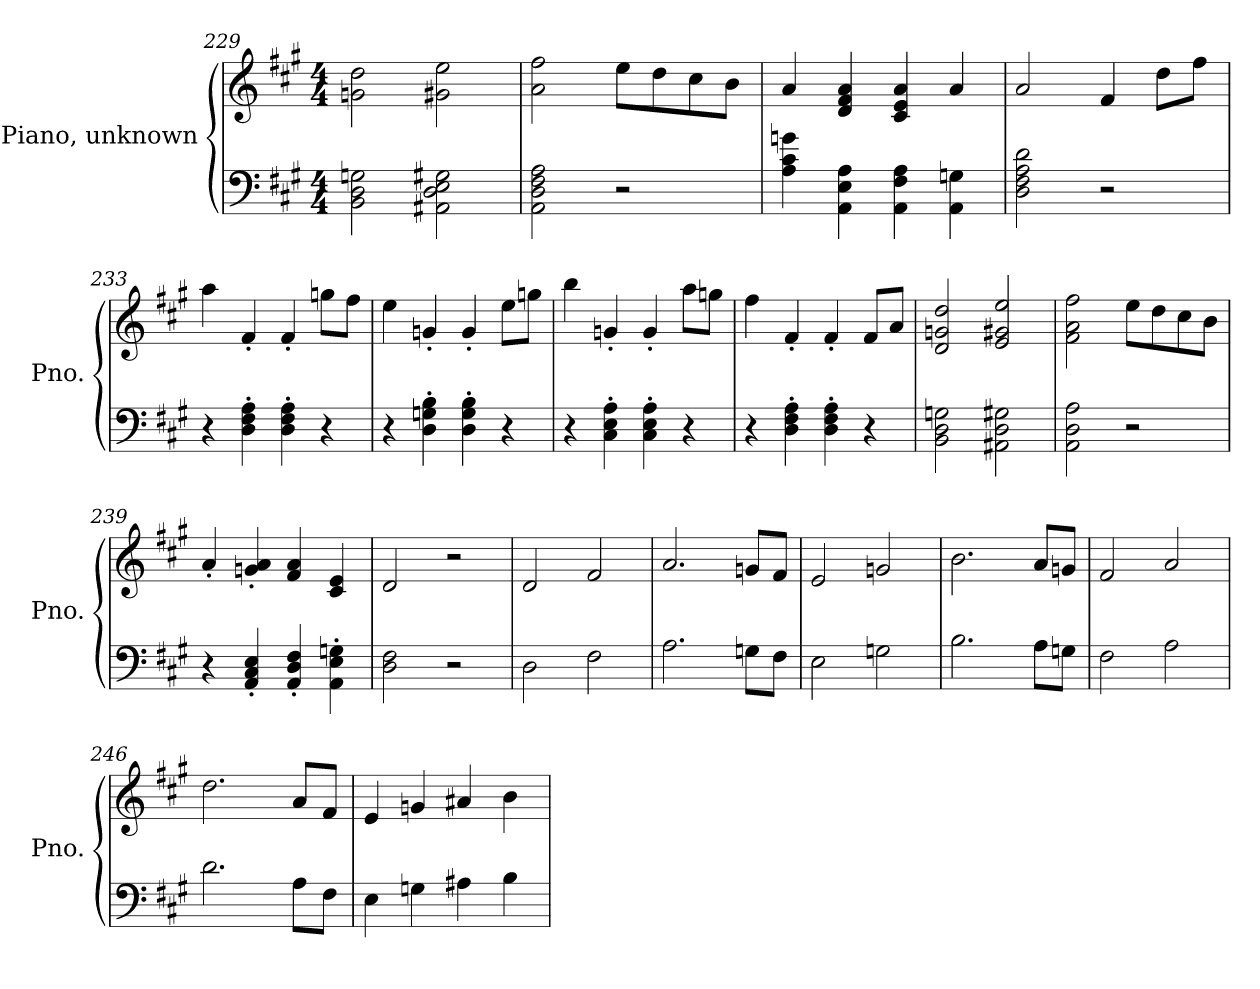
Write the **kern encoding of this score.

**kern	**kern
*part1	*part1
*staff2	*staff1
*I"Piano, unknown	*
*I'Pno.	*
*clefF4	*clefG2
*k[f#c#g#]	*k[f#c#g#]
*M4/4	*M4/4
=229	=229
2BB\ 2D\ 2Gn\	2gn\ 2dd\
2AA#X\ 2D\ 2E\ 2G#X\	2g#X\ 2ee\
!!LO:LB:g=z
=230	=230
2AA\ 2D\ 2F#\ 2A\	2a\ 2ff#\
2r	8ee\L
.	8dd\
.	8cc#\
.	8b\J
=231	=231
4A\ 4c#\ 4gn\	4a/
4AA\ 4E\ 4A\	4d/ 4f#/ 4a/
4AA\ 4F#\ 4A\	4c#/ 4e/ 4a/
4AA\ 4Gn\	4a/
=232	=232
2D\ 2F#\ 2A\ 2d\	2a/
2r	4f#/
.	8dd\L
.	8ff#\J
=233	=233
4r	4aa\
4D\' 4F#\' 4A\'	4f#'/
4D\' 4F#\' 4A\'	4f#'/
4r	8ggn\L
.	8ff#\J
=234	=234
4r	4ee\
4D\' 4Gn\' 4B\'	4gn'/
4D\' 4G\' 4B\'	4g'/
4r	8ee\L
.	8ggn\J
=235	=235
4r	4bb\
4C#\' 4E\' 4A\'	4gn'/
4C#\' 4E\' 4A\'	4g'/
4r	8aa\L
.	8ggn\J
=236	=236
4r	4ff#\
4D\' 4F#\' 4A\'	4f#'/
4D\' 4F#\' 4A\'	4f#'/
4r	8f#/L
.	8a/J
!!LO:PB:g=z
=237	=237
2BB\ 2D\ 2Gn\	2d/ 2gn/ 2dd/
2AA#X\ 2D\ 2G#X\	2e/ 2g#X/ 2ee/
=238	=238
2AA\ 2D\ 2A\	2f#\ 2a\ 2ff#\
2r	8ee\L
.	8dd\
.	8cc#\
.	8b\J
=239	=239
4r	4a'/
4AA/' 4C#/' 4E/'	4gn/' 4a/'
4AA/' 4D/' 4F#/'	4f#/ 4a/
4AA\' 4E\' 4Gn\'	4c#/ 4e/
=240	=240
2D\ 2F#\	2d/
2r	2r
=241	=241
2D\	2d/
2F#\	2f#/
=242	=242
2.A\	2.a/
8Gn\L	8gn/L
8F#\J	8f#/J
=243	=243
2E\	2e/
2Gn\	2gn/
=244	=244
2.B\	2.b\
8A\L	8a/L
8Gn\J	8gn/J
=245	=245
2F#\	2f#/
2A\	2a/
!!LO:LB:g=z
=246	=246
2.d\	2.dd\
8A\L	8a/L
8F#\J	8f#/J
=247	=247
4E\	4e/
4Gn\	4gn/
4A#X\	4a#X/
4B\	4b\
=	=
*-	*-
